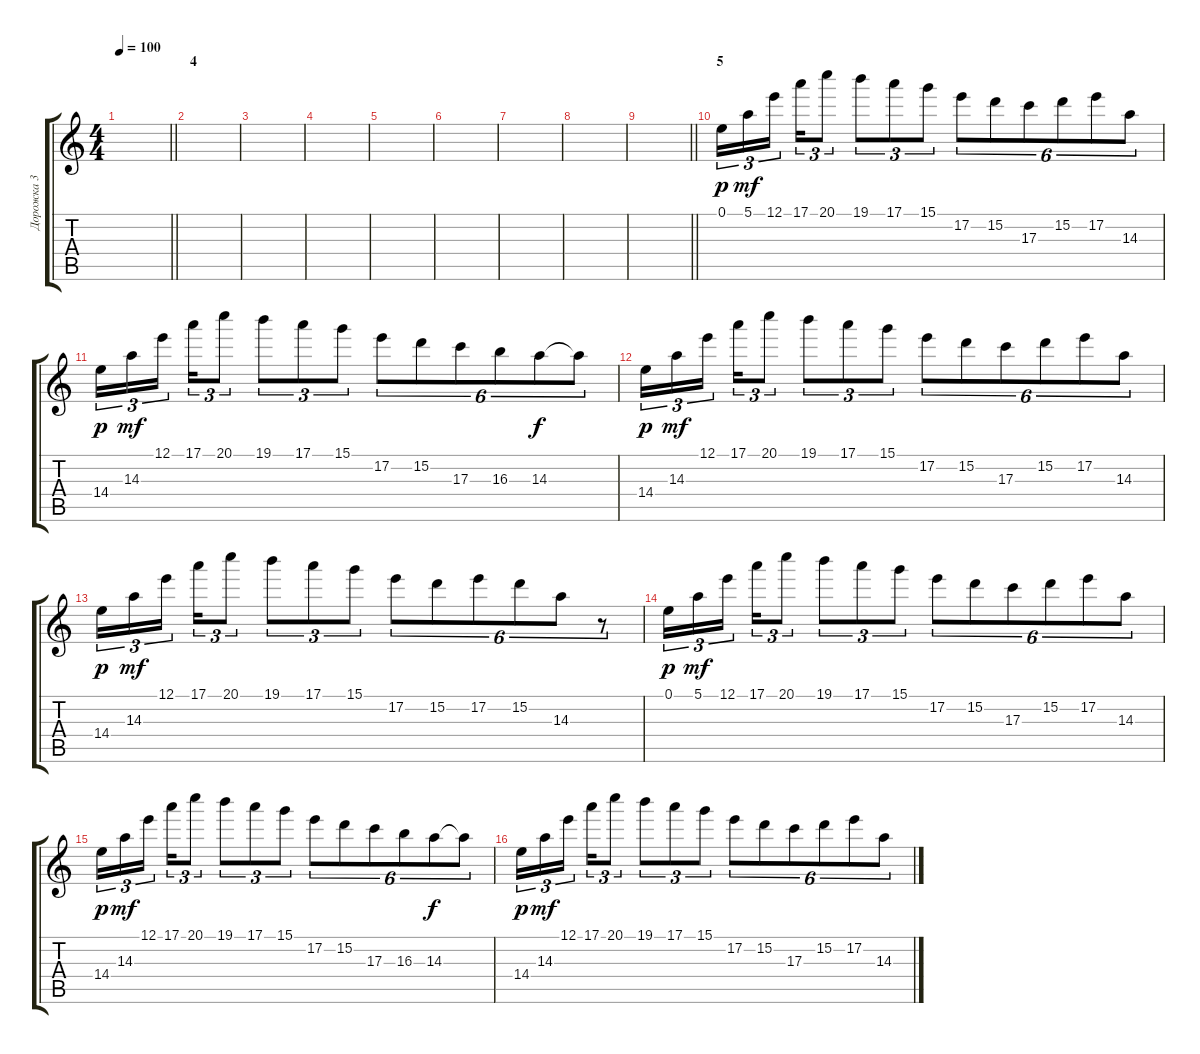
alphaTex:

\track ("Дорожка 3" "Дорожка 3") {instrument acousticguitarsteel}
\staff {score tabs}
\tuning (E4 B3 G3 D3 A2 E2) {hide}
\ts (4 4)
\tempo 100
\clef g2
\barLineRight lightlight
\ks c
|
\section ("" "4")
|
|
|
|
|
|
|
\barLineRight lightlight
|
\section ("" "5")
0.1.16{tu (3 2) dy p instrument acousticgrandpiano} 5.1.16{tu (3 2) dy mf} 12.1.16{tu (3 2) beam splitsecondary} 17.1.16{tu (3 2)} 20.1.8{tu (3 2)} 19.1.8{tu (3 2)} 17.1.8{tu (3 2)} 15.1.8{tu (3 2)} 17.2.8{tu (6 4)} 15.2.8{tu (6 4)} 17.3.8{tu (6 4)} 15.2.8{tu (6 4)} 17.2.8{tu (6 4)} 14.3.8{tu (6 4)} |
14.4.16{tu (3 2) dy p} 14.3.16{tu (3 2) dy mf} 12.1.16{tu (3 2) beam splitsecondary} 17.1.16{tu (3 2)} 20.1.8{tu (3 2)} 19.1.8{tu (3 2)} 17.1.8{tu (3 2)} 15.1.8{tu (3 2)} 17.2.8{tu (6 4)} 15.2.8{tu (6 4)} 17.3.8{tu (6 4)} 16.3.8{tu (6 4)} 14.3.8{tu (6 4) dy f} 14.3{t}.8{tu (6 4)} |
14.4.16{tu (3 2) dy p} 14.3.16{tu (3 2) dy mf} 12.1.16{tu (3 2) beam splitsecondary} 17.1.16{tu (3 2)} 20.1.8{tu (3 2)} 19.1.8{tu (3 2)} 17.1.8{tu (3 2)} 15.1.8{tu (3 2)} 17.2.8{tu (6 4)} 15.2.8{tu (6 4)} 17.3.8{tu (6 4)} 15.2.8{tu (6 4)} 17.2.8{tu (6 4)} 14.3.8{tu (6 4)} |
14.4.16{tu (3 2) dy p} 14.3.16{tu (3 2) dy mf} 12.1.16{tu (3 2) beam splitsecondary} 17.1.16{tu (3 2)} 20.1.8{tu (3 2)} 19.1.8{tu (3 2)} 17.1.8{tu (3 2)} 15.1.8{tu (3 2)} 17.2.8{tu (6 4)} 15.2.8{tu (6 4)} 17.2.8{tu (6 4)} 15.2.8{tu (6 4)} 14.3.8{tu (6 4)} r.8{tu (6 4)} |
0.1.16{tu (3 2) dy p} 5.1.16{tu (3 2) dy mf} 12.1.16{tu (3 2) beam splitsecondary} 17.1.16{tu (3 2)} 20.1.8{tu (3 2)} 19.1.8{tu (3 2)} 17.1.8{tu (3 2)} 15.1.8{tu (3 2)} 17.2.8{tu (6 4)} 15.2.8{tu (6 4)} 17.3.8{tu (6 4)} 15.2.8{tu (6 4)} 17.2.8{tu (6 4)} 14.3.8{tu (6 4)} |
14.4.16{tu (3 2) dy p} 14.3.16{tu (3 2) dy mf} 12.1.16{tu (3 2) beam splitsecondary} 17.1.16{tu (3 2)} 20.1.8{tu (3 2)} 19.1.8{tu (3 2)} 17.1.8{tu (3 2)} 15.1.8{tu (3 2)} 17.2.8{tu (6 4)} 15.2.8{tu (6 4)} 17.3.8{tu (6 4)} 16.3.8{tu (6 4)} 14.3.8{tu (6 4) dy f} 14.3{t}.8{tu (6 4)} |
14.4.16{tu (3 2) dy p} 14.3.16{tu (3 2) dy mf} 12.1.16{tu (3 2) beam splitsecondary} 17.1.16{tu (3 2)} 20.1.8{tu (3 2)} 19.1.8{tu (3 2)} 17.1.8{tu (3 2)} 15.1.8{tu (3 2)} 17.2.8{tu (6 4)} 15.2.8{tu (6 4)} 17.3.8{tu (6 4)} 15.2.8{tu (6 4)} 17.2.8{tu (6 4)} 14.3.8{tu (6 4)}
